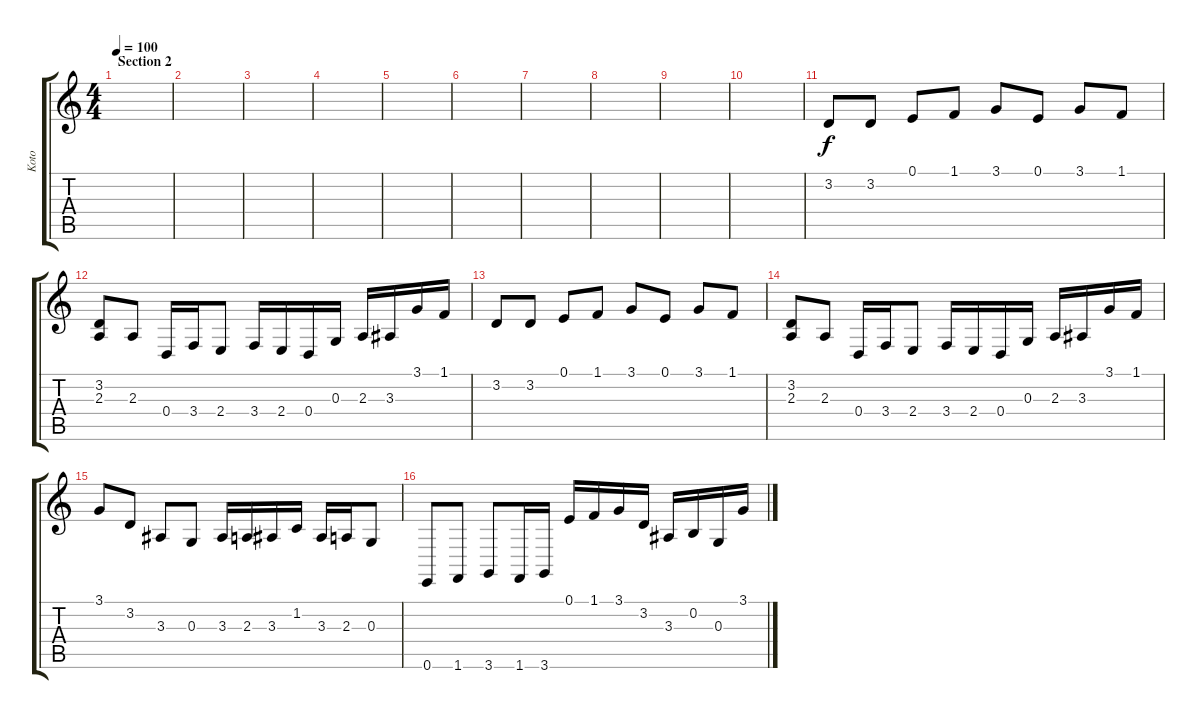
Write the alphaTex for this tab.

\track ("Koto" "Koto") {instrument koto}
\staff {score tabs}
\tuning (E4 B3 G3 D3 A2 E2) {hide}
\ts (4 4)
\section ("" "Section 2")
\tempo 100
\clef g2
\ks c
|
|
|
|
|
|
|
|
|
|
3.2.8{volume 6 instrument koto} 3.2.8 0.1.8 1.1.8 3.1.8 0.1.8 3.1.8 1.1.8 |
(3.2 2.3).8 2.3.8 0.4.16 3.4.16 2.4.8 3.4.16 2.4.16 0.4.16 0.3.16 2.3.16 3.3.16 3.1.16 1.1.16 |
3.2.8 3.2.8 0.1.8 1.1.8 3.1.8 0.1.8 3.1.8 1.1.8 |
(3.2 2.3).8 2.3.8 0.4.16 3.4.16 2.4.8 3.4.16 2.4.16 0.4.16 0.3.16 2.3.16 3.3.16 3.1.16 1.1.16 |
3.1.8 3.2.8 3.3.8 0.3.8 3.3.16 2.3.16 3.3.16 1.2.16 3.3.16 2.3.16 0.3.8 |
0.6.8 1.6.8 3.6.8 1.6.16 3.6.16 0.1.16 1.1.16 3.1.16 3.2.16 3.3.16 0.2.16 0.3.16 3.1.16
